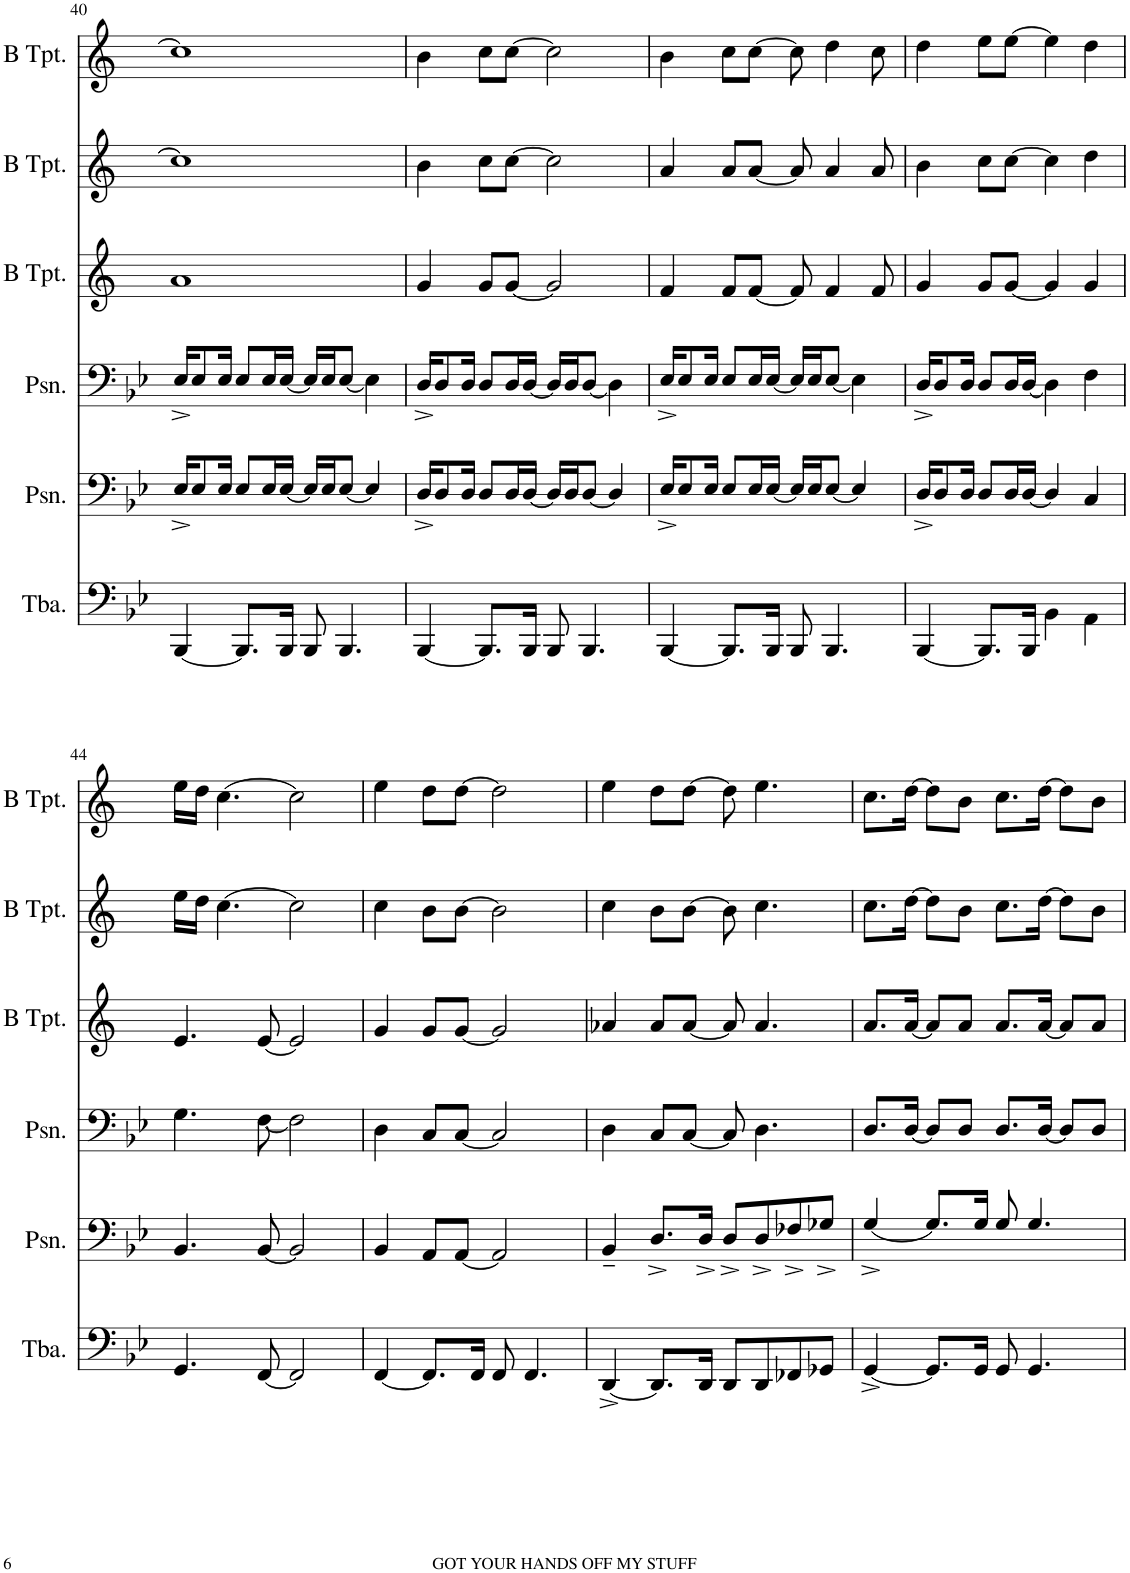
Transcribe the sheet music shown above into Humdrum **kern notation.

**kern	**kern	**kern	**kern	**kern	**kern
*part6	*part5	*part4	*part3	*part2	*part1
*staff6	*staff5	*staff4	*staff3	*staff2	*staff1
*I"Tuba	*I"Posaune	*I"Posaune	*I"Trompete in B	*I"Trompete in B	*I"Trompete in B
*I'Tba.	*I'Psn.	*I'Psn.	*	*	*
!!LO:PB:g=z
*clefF4	*clefF4	*clefF4	*clefG2	*clefG2	*clefG2
*	*	*	*Trd1c2	*Trd1c2	*Trd1c2
*k[b-e-]	*k[b-e-]	*k[b-e-]	*k[]	*k[]	*k[]
*M4/4	*M4/4	*M4/4	*M4/4	*M4/4	*M4/4
=40	=40	=40	=40	=40	=40
[<4BBB-/	16E-^/KL	16E-^/KL	1a	1cc]	1cc]
.	8E-/	8E-/	.	.	.
.	16E-/Jk	16E-/Jk	.	.	.
8.BBB-/L]	8E-/L	8E-/L	.	.	.
.	16E-/L	16E-/L	.	.	.
16BBB-/Jk	[<16E-/JJ	[<16E-/JJ	.	.	.
8BBB-/	16E-/LL]	16E-/LL]	.	.	.
.	16E-/J	16E-/J	.	.	.
4.BBB-/	[<8E-/J	[<8E-/J	.	.	.
.	4E-/]	4E-\]	.	.	.
=41	=41	=41	=41	=41	=41
[<4BBB-/	16D^/KL	16D^/KL	4g/	4b\	4b\
.	8D/	8D/	.	.	.
.	16D/Jk	16D/Jk	.	.	.
8.BBB-/L]	8D/L	8D/L	8g/L	8cc\L	8cc\L
.	16D/L	16D/L	[<8g/J	[>8cc\J	[>8cc\J
16BBB-/Jk	[<16D/JJ	[<16D/JJ	.	.	.
8BBB-/	16D/LL]	16D/LL]	2g/]	2cc\]	2cc\]
.	16D/J	16D/J	.	.	.
4.BBB-/	[<8D/J	[<8D/J	.	.	.
.	4D/]	4D\]	.	.	.
=42	=42	=42	=42	=42	=42
[<4BBB-/	16E-^/KL	16E-^/KL	4f/	4a/	4b\
.	8E-/	8E-/	.	.	.
.	16E-/Jk	16E-/Jk	.	.	.
8.BBB-/L]	8E-/L	8E-/L	8f/L	8a/L	8cc\L
.	16E-/L	16E-/L	[<8f/J	[<8a/J	[>8cc\J
16BBB-/Jk	[<16E-/JJ	[<16E-/JJ	.	.	.
8BBB-/	16E-/LL]	16E-/LL]	8f/]	8a/]	8cc\]
.	16E-/J	16E-/J	.	.	.
4.BBB-/	[<8E-/J	[<8E-/J	4f/	4a/	4dd\
.	4E-/]	4E-\]	.	.	.
.	.	.	8f/	8a/	8cc\
=43	=43	=43	=43	=43	=43
[<4BBB-/	16D^/KL	16D^/KL	4g/	4b\	4dd\
.	8D/	8D/	.	.	.
.	16D/Jk	16D/Jk	.	.	.
8.BBB-/L]	8D/L	8D/L	8g/L	8cc\L	8ee\L
.	16D/L	16D/L	[<8g/J	[>8cc\J	[>8ee\J
16BBB-/Jk	[<16D/JJ	[<16D/JJ	.	.	.
4BB-\	4D/]	4D\]	4g/]	4cc\]	4ee\]
4AA\	4C/	4F\	4g/	4dd\	4dd\
!!LO:LB:g=z
=44	=44	=44	=44	=44	=44
4.GG/	4.BB-/	4.G\	4.e/	16ee\LL	16ee\LL
.	.	.	.	16dd\JJ	16dd\JJ
.	.	.	.	[>4.cc\	[>4.cc\
[<8FF/	[<8BB-/	[<8F\	[<8e/	.	.
2FF/]	2BB-/]	2F\]	2e/]	2cc\]	2cc\]
=45	=45	=45	=45	=45	=45
[<4FF/	4BB-/	4D\	4g/	4cc\	4ee\
8.FF/L]	8AA/L	8C/L	8g/L	8b\L	8dd\L
.	[<8AA/J	[<8C/J	[<8g/J	[>8b\J	[>8dd\J
16FF/Jk	.	.	.	.	.
8FF/	2AA/]	2C/]	2g/]	2b\]	2dd\]
4.FF/	.	.	.	.	.
=46	=46	=46	=46	=46	=46
[<4DD^/	4BB-~/	4D\	4a-X/	4cc\	4ee\
8.DD/L]	8.D^/L	8C/L	8a-/L	8b\L	8dd\L
.	.	[<8C/J	[<8a-/J	[>8b\J	[>8dd\J
16DD/Jk	16D^/Jk	.	.	.	.
8DD/L	8D^/L	8C/]	8a-/]	8b\]	8dd\]
8DD/	8D^/	4.D\	4.a-/	4.cc\	4.ee\
8FF-X/	8F-X^/	.	.	.	.
8GG-X/J	8G-X^/J	.	.	.	.
=47	=47	=47	=47	=47	=47
[<4GG^/	[<4G^/	8.D/L	8.a/L	8.cc\L	8.cc\L
.	.	[<16D/Jk	[<16a/Jk	[>16dd\Jk	[>16dd\Jk
8.GG/L]	8.G/L]	8D/L]	8a/L]	8dd\L]	8dd\L]
.	.	8D/J	8a/J	8b\J	8b\J
16GG/Jk	16G/Jk	.	.	.	.
8GG/	8G/	8.D/L	8.a/L	8.cc\L	8.cc\L
4.GG/	4.G/	.	.	.	.
.	.	[<16D/Jk	[<16a/Jk	[>16dd\Jk	[>16dd\Jk
.	.	8D/L]	8a/L]	8dd\L]	8dd\L]
.	.	8D/J	8a/J	8b\J	8b\J
=	=	=	=	=	=
*-	*-	*-	*-	*-	*-
